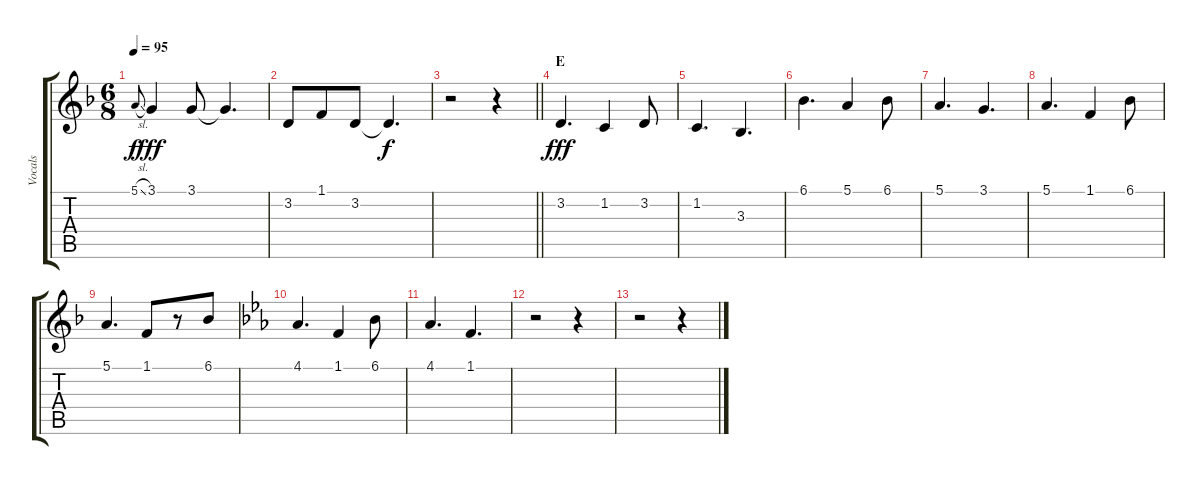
\track ("Vocals" "Vocals") {instrument voiceoohs}
\staff {score tabs}
\tuning (E4 B3 G3 D3 A2 E2) {hide}
\ts (6 8)
\tempo 95
\clef g2
\ks f
5.1{sl}.8{gr onbeat dy f} 3.1.4{dy fff} 3.1.8 3.1{t}.4{d} |
3.2.8 1.1.8 3.2.8 3.2{t}.4{d dy f} |
\barLineRight lightlight
r.2 r.4 |
\section ("" "E")
3.2.4{d dy fff} 1.2.4 3.2.8 |
1.2.4{d} 3.3.4{d} |
6.1.4{d} 5.1.4 6.1.8 |
5.1.4{d} 3.1.4{d} |
5.1.4{d} 1.1.4 6.1.8 |
5.1.4{d} 1.1.8 r.8 6.1.8 |
\ks eb
4.1.4{d} 1.1.4 6.1.8 |
4.1.4{d} 1.1.4{d} |
r.2 r.4 |
r.2 r.4
